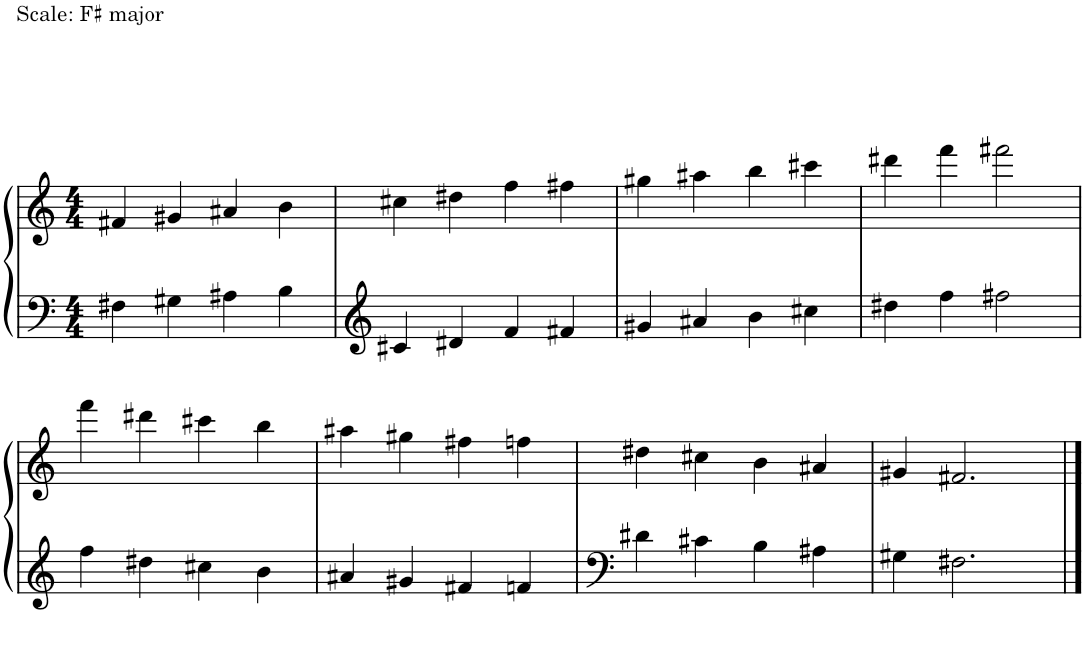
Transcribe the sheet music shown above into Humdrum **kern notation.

**kern	**kern
*part1	*part1
*staff2	*staff1
*I"Piano	*
*I'Pno.	*
!!LO:PB:g=z
*clefG2	*clefG2
*k[]	*k[]
*M4/4	*M4/4
=1	=1
!	!LO:TX:a:t=Scale&colon; F♯ major
!LO:TX:a:t=Scale&colon; F♯ major	!
4F#X\	4f#X/
4G#X\	4g#X/
4A#X\	4a#X/
4B\	4b\
=2	=2
4c#X/	4cc#X\
4d#X/	4dd#X\
4f/	4ff\
4f#X/	4ff#X\
=3	=3
4g#X/	4gg#X\
4a#X/	4aa#X\
4b\	4bb\
4cc#X\	4ccc#X\
=4	=4
4dd#X\	4ddd#X\
4ff\	4fff\
2ff#X\	2fff#X\
!!LO:LB:g=z
=5	=5
*clefG2	*
4ff\	4fff\
4dd#X\	4ddd#X\
4cc#X\	4ccc#X\
4b\	4bb\
=6	=6
4a#X/	4aa#X\
4g#X/	4gg#X\
4f#X/	4ff#X\
4fn/	4ffn\
=7	=7
4d#X\	4dd#X\
4c#X\	4cc#X\
4B\	4b\
4A#X\	4a#X/
=8	=8
4G#X\	4g#X/
2.F#X\	2.f#X/
==	==
*-	*-
